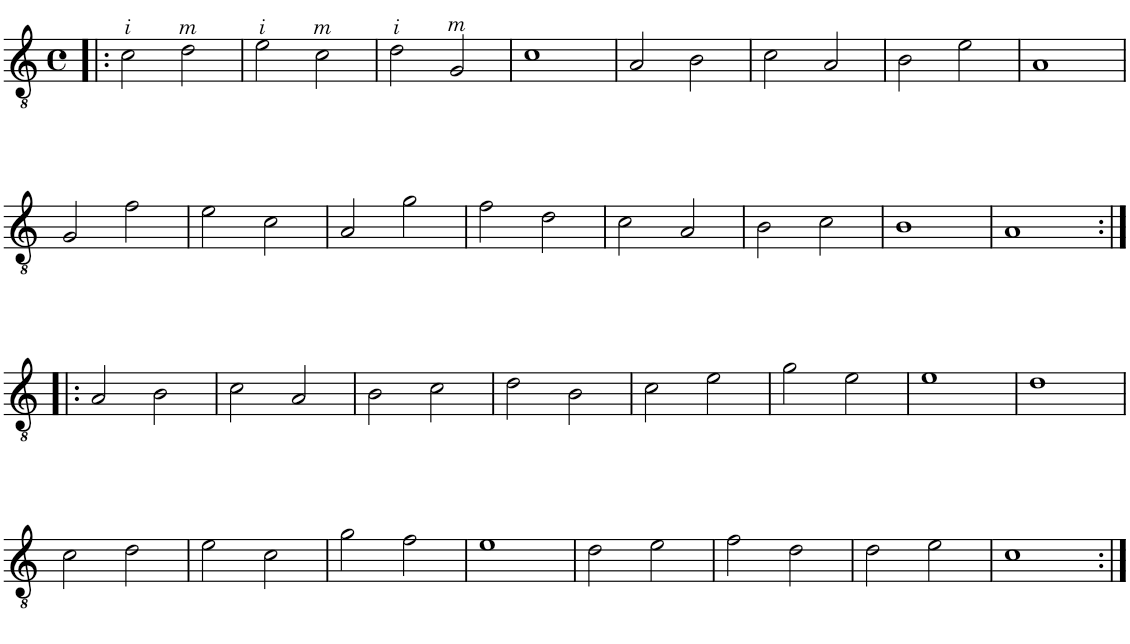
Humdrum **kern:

**kern
*part1
*staff1
*I"Klassische Gitarre
!!LO:PB:g=z
*clefGv2
*k[]
*M4/4
*met(c)
=42!|:
2c\
2d\
=43
2e\
2c\
=44
2d\
2G/
=45
1c
=46
2A/
2B\
=47
2c\
2A/
=48
2B\
2e\
=49
1A
!!LO:LB:g=z
=50
2G/
2f\
=51
2e\
2c\
=52
2A/
2g\
=53
2f\
2d\
=54
2c\
2A/
=55
2B\
2c\
=56
1B
=57
1A
!!LO:LB:g=z
=58:|!|:
2A/
2B\
=59
2c\
2A/
=60
2B\
2c\
=61
2d\
2B\
=62
2c\
2e\
=63
2g\
2e\
=64
1e
=65
1d
!!LO:LB:g=z
=66
2c\
2d\
=67
2e\
2c\
=68
2g\
2f\
=69
1e
=70
2d\
2e\
=71
2f\
2d\
=72
2d\
2e\
=73
1c
=:|!
*-
